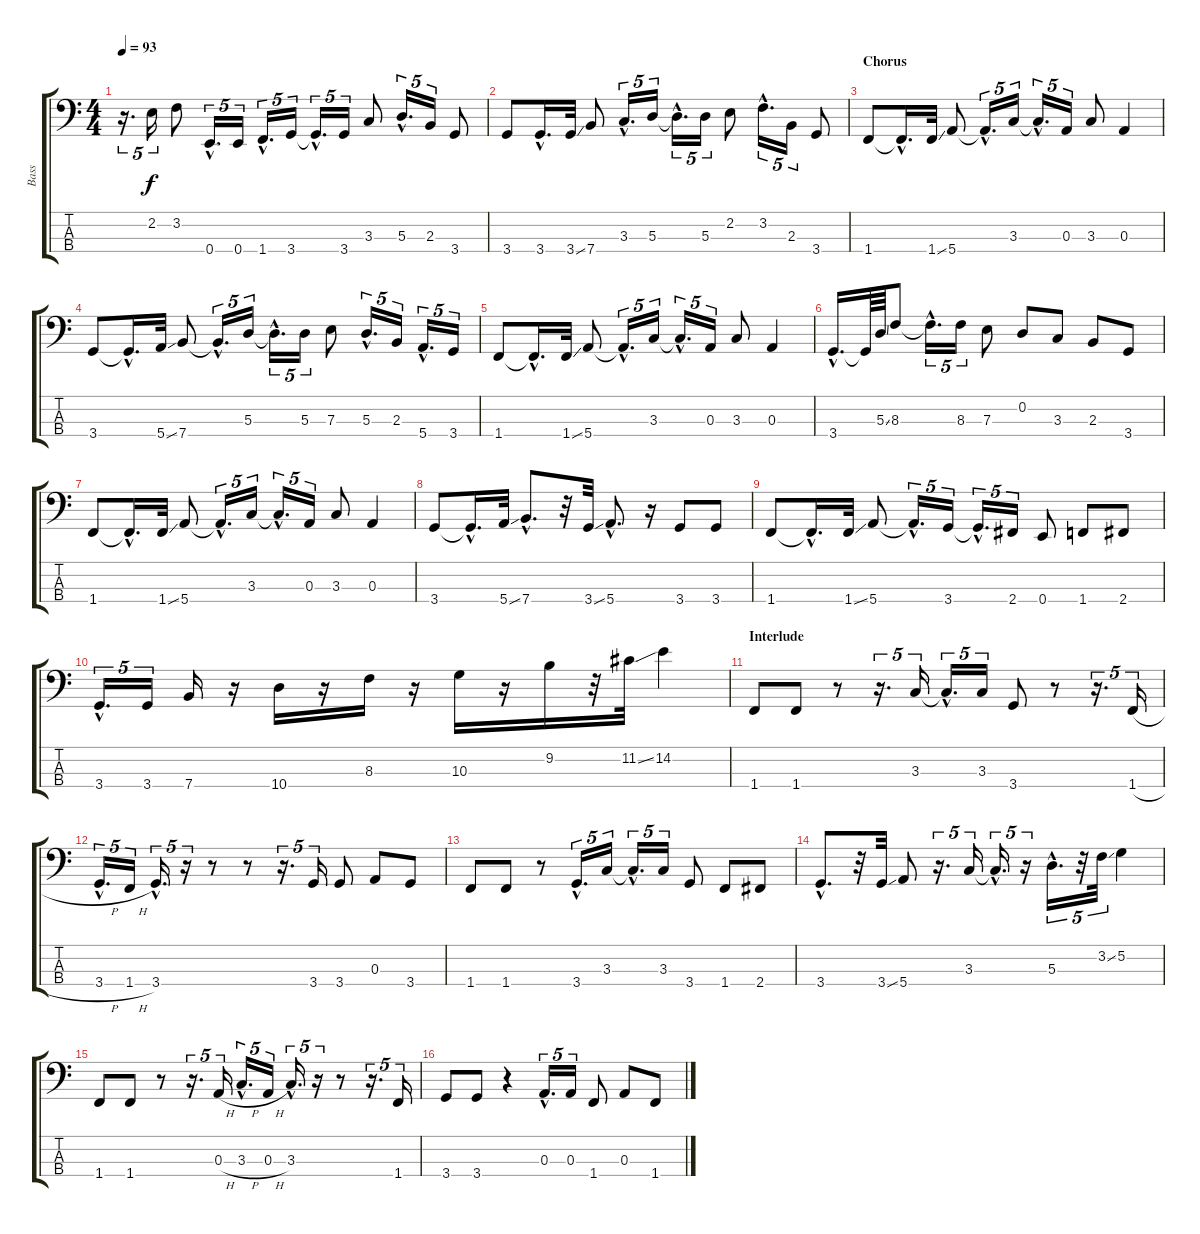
\track ("Bass" "Bass") {instrument electricbassfinger}
\staff {score tabs}
\tuning (G2 D2 A1 E1) {hide}
\ts (4 4)
\tempo 93
\clef f4
\ks c
r.16{d tu (5 4) dy f} 2.2.16{tu (5 4)} 3.2.8 0.4{hac}.16{d tu (5 4)} 0.4.16{tu (5 4)} 1.4{hac}.16{d tu (5 4)} 3.4.16{tu (5 4)} 3.4{hac t}.16{d tu (5 4)} 3.4.16{tu (5 4)} 3.3.8 5.3{hac}.16{d tu (5 4)} 2.3.16{tu (5 4)} 3.4.8 |
3.4.8 3.4{hac}.16{d} 3.4{ss}.32 7.4.8 3.3{hac}.16{d tu (5 4)} 5.3.16{tu (5 4)} 5.3{hac t}.16{d tu (5 4)} 5.3.16{tu (5 4)} 2.2.8 3.2{hac}.16{d tu (5 4)} 2.3.16{tu (5 4)} 3.4.8 |
\section ("" "Chorus")
1.4.8 1.4{hac t}.16{d} 1.4{ss}.32 5.4.8 5.4{hac t}.16{d tu (5 4)} 3.3.16{tu (5 4)} 3.3{hac t}.16{d tu (5 4)} 0.3.16{tu (5 4)} 3.3.8 0.3.4 |
3.4.8 3.4{hac t}.16{d} 5.4{ss}.32 7.4.8 7.4{hac t}.16{d tu (5 4)} 5.3.16{tu (5 4)} 5.3{hac t}.16{d tu (5 4)} 5.3.16{tu (5 4)} 7.3.8 5.3{hac}.16{d tu (5 4)} 2.3.16{tu (5 4)} 5.4{hac}.16{d tu (5 4)} 3.4.16{tu (5 4)} |
1.4.8 1.4{hac t}.16{d} 1.4{ss}.32 5.4.8 5.4{hac t}.16{d tu (5 4)} 3.3.16{tu (5 4)} 3.3{hac t}.16{d tu (5 4)} 0.3.16{tu (5 4)} 3.3.8 0.3.4 |
3.4{hac}.16{d} 3.4{t}.64 5.3{ss}.64 8.3.8 8.3{hac t}.16{d tu (5 4)} 8.3.16{tu (5 4)} 7.3.8 0.2.8 3.3.8 2.3.8 3.4.8 |
1.4.8 1.4{hac t}.16{d} 1.4{ss}.32 5.4.8 5.4{hac t}.16{d tu (5 4)} 3.3.16{tu (5 4)} 3.3{hac t}.16{d tu (5 4)} 0.3.16{tu (5 4)} 3.3.8 0.3.4 |
3.4.8 3.4{hac t}.16{d} 5.4{ss}.32 7.4{hac}.8{d} r.32 3.4{ss}.32 5.4{hac}.8{d} r.16 3.4.8 3.4.8 |
1.4.8 1.4{hac t}.16{d} 1.4{ss}.32 5.4.8 5.4{hac t}.16{d tu (5 4)} 3.4.16{tu (5 4)} 3.4{hac t}.16{d tu (5 4)} 2.4.16{tu (5 4)} 0.4.8 1.4.8 2.4.8 |
3.4{hac}.16{d tu (5 4)} 3.4.16{tu (5 4)} 7.4.16 r.16 10.4.16 r.16 8.3.16 r.16 10.3.16 r.16 9.2.16 r.32 11.2{ss}.32 14.2.4 |
\section ("" "Interlude")
1.4.8 1.4.8 r.8 r.16{d tu (5 4)} 3.3.16{tu (5 4)} 3.3{hac t}.16{d tu (5 4)} 3.3.16{tu (5 4)} 3.4.8 r.8 r.16{d tu (5 4)} 1.4{h}.16{tu (5 4)} |
3.4{h hac}.16{d tu (5 4)} 1.4{h}.16{tu (5 4)} 3.4{hac}.16{d tu (5 4)} r.16{tu (5 4)} r.8 r.8 r.16{d tu (5 4)} 3.4.16{tu (5 4)} 3.4.8 0.3.8 3.4.8 |
1.4.8 1.4.8 r.8 3.4{hac}.16{d tu (5 4)} 3.3.16{tu (5 4)} 3.3{hac t}.16{d tu (5 4)} 3.3.16{tu (5 4)} 3.4.8 1.4.8 2.4.8 |
3.4{hac}.8{d} r.32 3.4{ss}.32 5.4.8 r.16{d tu (5 4)} 3.3.16{tu (5 4)} 3.3{hac t}.16{d tu (5 4)} r.16{tu (5 4)} 5.3{hac}.16{d tu (5 4)} r.32{tu (5 4)} 3.2{ss}.32{tu (5 4)} 5.2.4 |
1.4.8 1.4.8 r.8 r.16{d tu (5 4)} 0.3{h}.16{tu (5 4)} 3.3{h hac}.16{d tu (5 4)} 0.3{h}.16{tu (5 4)} 3.3{hac}.16{d tu (5 4)} r.16{tu (5 4)} r.8 r.16{d tu (5 4)} 1.4.16{tu (5 4)} |
3.4.8 3.4.8 r.4 0.3{hac}.16{d tu (5 4)} 0.3.16{tu (5 4)} 1.4.8 0.3.8 1.4.8
